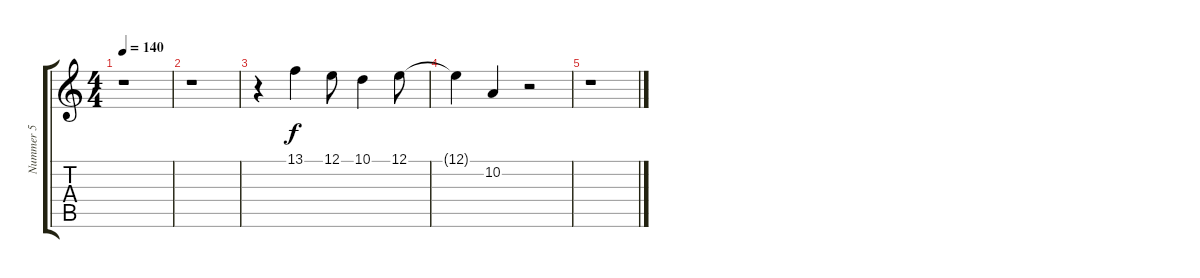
\track ("Nummer 5" "Nummer 5") {instrument electricgrandpiano}
\staff {score tabs}
\tuning (E4 B3 G3 D3 A2 E2) {hide}
\ts (4 4)
\tempo 140
\clef g2
\ks c
r.1{dy f} |
r.1 |
r.4 13.1.4 12.1.8 10.1.4 12.1.8 |
12.1{t}.4 10.2.4 r.2 |
r.1
